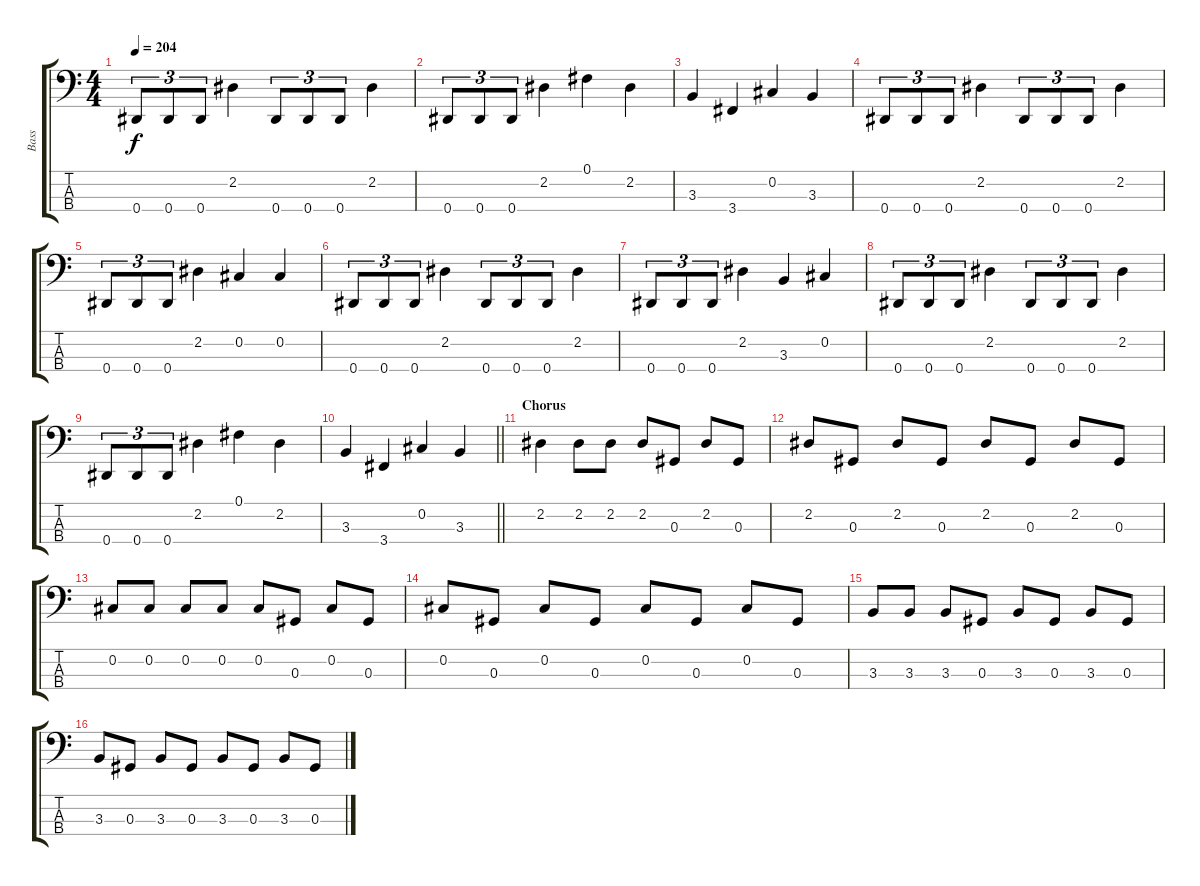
\track ("Bass" "Bass") {instrument electricbasspick}
\staff {score tabs}
\tuning (Gb2 Db2 Ab1 Eb1) {hide}
\ts (4 4)
\tempo 204
\clef f4
\ks c
0.4.8{tu (3 2) dy f} 0.4.8{tu (3 2)} 0.4.8{tu (3 2)} 2.2.4 0.4.8{tu (3 2)} 0.4.8{tu (3 2)} 0.4.8{tu (3 2)} 2.2.4 |
0.4.8{tu (3 2)} 0.4.8{tu (3 2)} 0.4.8{tu (3 2)} 2.2.4 0.1.4 2.2.4 |
3.3.4 3.4.4 0.2.4 3.3.4 |
0.4.8{tu (3 2)} 0.4.8{tu (3 2)} 0.4.8{tu (3 2)} 2.2.4 0.4.8{tu (3 2)} 0.4.8{tu (3 2)} 0.4.8{tu (3 2)} 2.2.4 |
0.4.8{tu (3 2)} 0.4.8{tu (3 2)} 0.4.8{tu (3 2)} 2.2.4 0.2.4 0.2.4 |
0.4.8{tu (3 2)} 0.4.8{tu (3 2)} 0.4.8{tu (3 2)} 2.2.4 0.4.8{tu (3 2)} 0.4.8{tu (3 2)} 0.4.8{tu (3 2)} 2.2.4 |
0.4.8{tu (3 2)} 0.4.8{tu (3 2)} 0.4.8{tu (3 2)} 2.2.4 3.3.4 0.2.4 |
0.4.8{tu (3 2)} 0.4.8{tu (3 2)} 0.4.8{tu (3 2)} 2.2.4 0.4.8{tu (3 2)} 0.4.8{tu (3 2)} 0.4.8{tu (3 2)} 2.2.4 |
0.4.8{tu (3 2)} 0.4.8{tu (3 2)} 0.4.8{tu (3 2)} 2.2.4 0.1.4 2.2.4 |
\barLineRight lightlight
3.3.4 3.4.4 0.2.4 3.3.4 |
\section ("" "Chorus")
2.2.4 2.2.8 2.2.8 2.2.8 0.3.8 2.2.8 0.3.8 |
2.2.8 0.3.8 2.2.8 0.3.8 2.2.8 0.3.8 2.2.8 0.3.8 |
0.2.8 0.2.8 0.2.8 0.2.8 0.2.8 0.3.8 0.2.8 0.3.8 |
0.2.8 0.3.8 0.2.8 0.3.8 0.2.8 0.3.8 0.2.8 0.3.8 |
3.3.8 3.3.8 3.3.8 0.3.8 3.3.8 0.3.8 3.3.8 0.3.8 |
3.3.8 0.3.8 3.3.8 0.3.8 3.3.8 0.3.8 3.3.8 0.3.8
